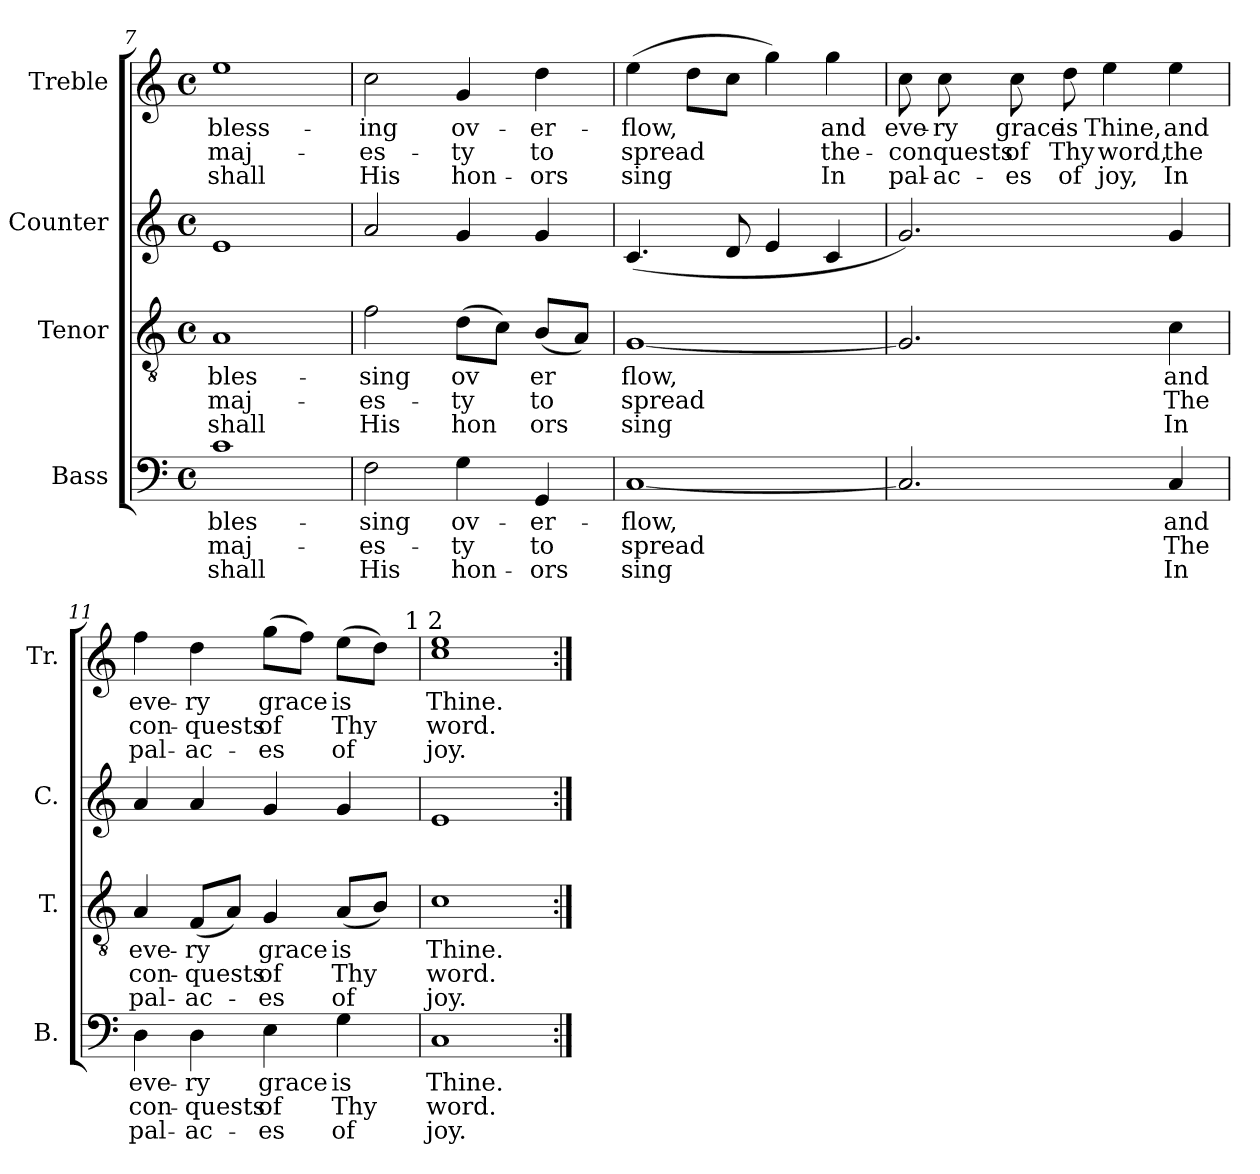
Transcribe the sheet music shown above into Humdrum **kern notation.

**kern	**text	**text	**text	**kern	**text	**text	**text	**kern	**kern	**text	**text	**text
*part4	*part4	*part4	*part4	*part3	*part3	*part3	*part3	*part2	*part1	*part1	*part1	*part1
*staff4	*staff4	*staff4	*staff4	*staff3	*staff3	*staff3	*staff3	*staff2	*staff1	*staff1	*staff1	*staff1
*I"Bass	*	*	*	*I"Tenor	*	*	*	*I"Counter	*I"Treble	*	*	*
*I'B.	*	*	*	*I'T.	*	*	*	*I'C.	*I'Tr.	*	*	*
*clefF4	*	*	*	*clefGv2	*	*	*	*clefG2	*clefG2	*	*	*
*k[]	*	*	*	*k[]	*	*	*	*k[]	*k[]	*	*	*
*C:	*	*	*	*C:	*	*	*	*C:	*C:	*	*	*
*M4/4	*	*	*	*M4/4	*	*	*	*M4/4	*M4/4	*	*	*
*met(c)	*	*	*	*met(c)	*	*	*	*met(c)	*met(c)	*	*	*
=7	=7	=7	=7	=7	=7	=7	=7	=7	=7	=7	=7	=7
!	!LO:LY:a:rj	!LO:LY:a:rj	!LO:LY:a:rj	!	!LO:LY:b:rj	!LO:LY:b:rj	!LO:LY:b:rj	!	!	!LO:LY:b:rj	!LO:LY:b:rj	!LO:LY:b:rj
1c	bles-	-maj-	-shall	1A	bles-	-maj-	-shall	1e	1ee	bless-	-maj-	-shall
=8	=8	=8	=8	=8	=8	=8	=8	=8	=8	=8	=8	=8
!	!LO:LY:a:rj	!LO:LY:a:rj	!LO:LY:a:rj	!	!LO:LY:b:rj	!LO:LY:b:rj	!LO:LY:b:rj	!	!	!LO:LY:b:rj	!LO:LY:b:rj	!LO:LY:b:rj
2F\	sing	es-	-His	2f\	sing	es-	-His	2a/	2cc\	ing	es-	-His
!	!LO:LY:a:rj	!LO:LY:a:rj	!LO:LY:a:rj	!	!LO:LY:b:rj	!LO:LY:b:rj	!LO:LY:b:rj	!	!	!LO:LY:b:rj	!LO:LY:b:rj	!LO:LY:b:rj
4G\	ov-	-ty	hon-	(>8d\L	ov-	-ty	hon-	4g/	4g/	ov-	-ty	hon-
!	!	!	!	!	!LO:LY:b:rj	!LO:LY:b:rj	!LO:LY:b:rj	!	!	!	!	!
.	.	.	.	8c\J)	--	--	-	.	.	.	.	.
!	!LO:LY:a:rj	!LO:LY:a:rj	!LO:LY:a:rj	!	!LO:LY:b:rj	!LO:LY:b:rj	!LO:LY:b:rj	!	!	!LO:LY:b:rj	!LO:LY:b:rj	!LO:LY:b:rj
4GG/	-er-	-to	ors	(<8B/L	er-	-to	ors	4g/	4dd\	-er-	-to	ors
!	!	!	!	!	!LO:LY:b:rj	!LO:LY:b:rj	!LO:LY:b:rj	!	!	!	!	!
.	.	.	.	8A/J)	-	-	.	.	.	.	.	.
!!LO:PB:g=z
=9	=9	=9	=9	=9	=9	=9	=9	=9	=9	=9	=9	=9
!	!LO:LY:a:rj	!LO:LY:a:rj	!LO:LY:a:rj	!	!LO:LY:b:rj	!LO:LY:b:rj	!LO:LY:b:rj	!	!	!LO:LY:b:rj	!LO:LY:b:rj	!LO:LY:b:rj
[<1C	flow,	spread	sing	[<1G	flow,	spread	sing	(<4.c/	(>4ee\	flow,	spread	sing
!	!	!	!	!	!	!	!	!	!	!LO:LY:b:rj	!LO:LY:b:rj	!LO:LY:b:rj
.	.	.	.	.	.	.	.	.	8dd\L	.	.	-
!	!	!	!	!	!	!	!	!	!	!LO:LY:b:rj	!LO:LY:b:rj	!LO:LY:b:rj
.	.	.	.	.	.	.	.	8d/	8cc\J	-	.	-
!	!	!	!	!	!	!	!	!	!	!LO:LY:b:rj	!LO:LY:b:rj	!LO:LY:b:rj
.	.	.	.	.	.	.	.	4e/	4gg\)	-	.	-
!	!	!	!	!	!	!	!	!	!	!LO:LY:b:rj	!LO:LY:b:rj	!LO:LY:b:rj
.	.	.	.	.	.	.	.	4c/	4gg\	-and	the-	-In
=10	=10	=10	=10	=10	=10	=10	=10	=10	=10	=10	=10	=10
!	!LO:LY:a:rj	!LO:LY:a:rj	!LO:LY:a:rj	!	!LO:LY:b:rj	!LO:LY:b:rj	!LO:LY:b:rj	!	!	!LO:LY:b:rj	!LO:LY:b:rj	!LO:LY:b:rj
2.C/]	.	.	.	2.G/]	.	.	.	2.g/)	8cc\	eve-	-con	pal-
!	!	!	!	!	!	!	!	!	!	!LO:LY:b:rj	!LO:LY:b:rj	!LO:LY:b:rj
.	.	.	.	.	.	.	.	.	8cc\	-ry	quests	ac-
!	!	!	!	!	!	!	!	!	!	!LO:LY:b:rj	!LO:LY:b:rj	!LO:LY:b:rj
.	.	.	.	.	.	.	.	.	8cc\	-grace	of	es
!	!	!	!	!	!	!	!	!	!	!LO:LY:b:rj	!LO:LY:b:rj	!LO:LY:b:rj
.	.	.	.	.	.	.	.	.	8dd\	is	Thy	of
!	!	!	!	!	!	!	!	!	!	!LO:LY:b:rj	!LO:LY:b:rj	!LO:LY:b:rj
.	.	.	.	.	.	.	.	.	4ee\	Thine,	word,	joy,
!	!LO:LY:a:rj	!LO:LY:a:rj	!LO:LY:a:rj	!	!LO:LY:b:rj	!LO:LY:b:rj	!LO:LY:b:rj	!	!	!LO:LY:b:rj	!LO:LY:b:rj	!LO:LY:b:rj
4C/	and	The	In	4c\	and	The	In	4g/	4ee\	and	the	In
=11	=11	=11	=11	=11	=11	=11	=11	=11	=11	=11	=11	=11
!	!LO:LY:a:rj	!LO:LY:a:rj	!LO:LY:a:rj	!	!LO:LY:b:rj	!LO:LY:b:rj	!LO:LY:b:rj	!	!	!LO:LY:b:rj	!LO:LY:b:rj	!LO:LY:b:rj
*	*	*	*	*	*	*	*	*	*^	*	*	*
4D\	eve-	-con-	-pal-	4A/	eve-	-con-	-pal-	4a/	4ff\	2ryy	eve-	-con-	-pal-
!	!LO:LY:a:rj	!LO:LY:a:rj	!LO:LY:a:rj	!	!LO:LY:b:rj	!LO:LY:b:rj	!LO:LY:b:rj	!	!	!	!LO:LY:b:rj	!LO:LY:b:rj	!LO:LY:b:rj
4D\	-ry	quests	ac-	(<8F/L	-ry	quests	ac-	4a/	4dd\	.	-ry	quests	ac-
!	!	!	!	!	!LO:LY:b:rj	!LO:LY:b:rj	!LO:LY:b:rj	!	!	!	!	!	!
.	.	.	.	8A/J)	--	-	.	.	.	.	.	.	.
!	!LO:LY:a:rj	!LO:LY:a:rj	!LO:LY:a:rj	!	!LO:LY:b:rj	!LO:LY:b:rj	!LO:LY:b:rj	!	!	!	!LO:LY:b:rj	!LO:LY:b:rj	!LO:LY:b:rj
4E\	-grace	of	es	4G/	grace	of	es	4g/	(>8gg\L	4...ryy	-grace	of	es
!	!	!	!	!	!	!	!	!	!	!	!LO:LY:b:rj	!LO:LY:b:rj	!LO:LY:b:rj
.	.	.	.	.	.	.	.	.	8ff\J)	.	.	.	.
!	!LO:LY:a:rj	!LO:LY:a:rj	!LO:LY:a:rj	!	!LO:LY:b:rj	!LO:LY:b:rj	!LO:LY:b:rj	!	!	!	!LO:LY:b:rj	!LO:LY:b:rj	!LO:LY:b:rj
4G\	is	Thy	of	(<8A/L	is	Thy	of	4g/	(>8ee\L	.	is	Thy	of
!	!	!	!	!	!LO:LY:b:rj	!LO:LY:b:rj	!LO:LY:b:rj	!	!	!	!LO:LY:b:rj	!LO:LY:b:rj	!LO:LY:b:rj
.	.	.	.	8B/J)	.	.	.	.	8dd\J)	.	.	.	.
!	!	!	!	!	!	!	!	!	!	!LO:TX:a:t=1 2	!	!	!
.	.	.	.	.	.	.	.	.	.	32ryy	.	.	.
=12	=12	=12	=12	=12	=12	=12	=12	=12	=12	=12	=12	=12	=12
!	!LO:LY:a:rj	!LO:LY:a:rj	!LO:LY:a:rj	!	!LO:LY:b:rj	!LO:LY:b:rj	!LO:LY:b:rj	!	!	!	!LO:LY:b:rj	!LO:LY:b:rj	!LO:LY:b:rj
*	*	*	*	*	*	*	*	*	*v	*v	*	*	*
1C	Thine.	word.	joy.	1c	Thine.	word.	joy.	1e	1ee 1cc	Thine.	word.	joy.
=:|!	=:|!	=:|!	=:|!	=:|!	=:|!	=:|!	=:|!	=:|!	=:|!	=:|!	=:|!	=:|!
*-	*-	*-	*-	*-	*-	*-	*-	*-	*-	*-	*-	*-
